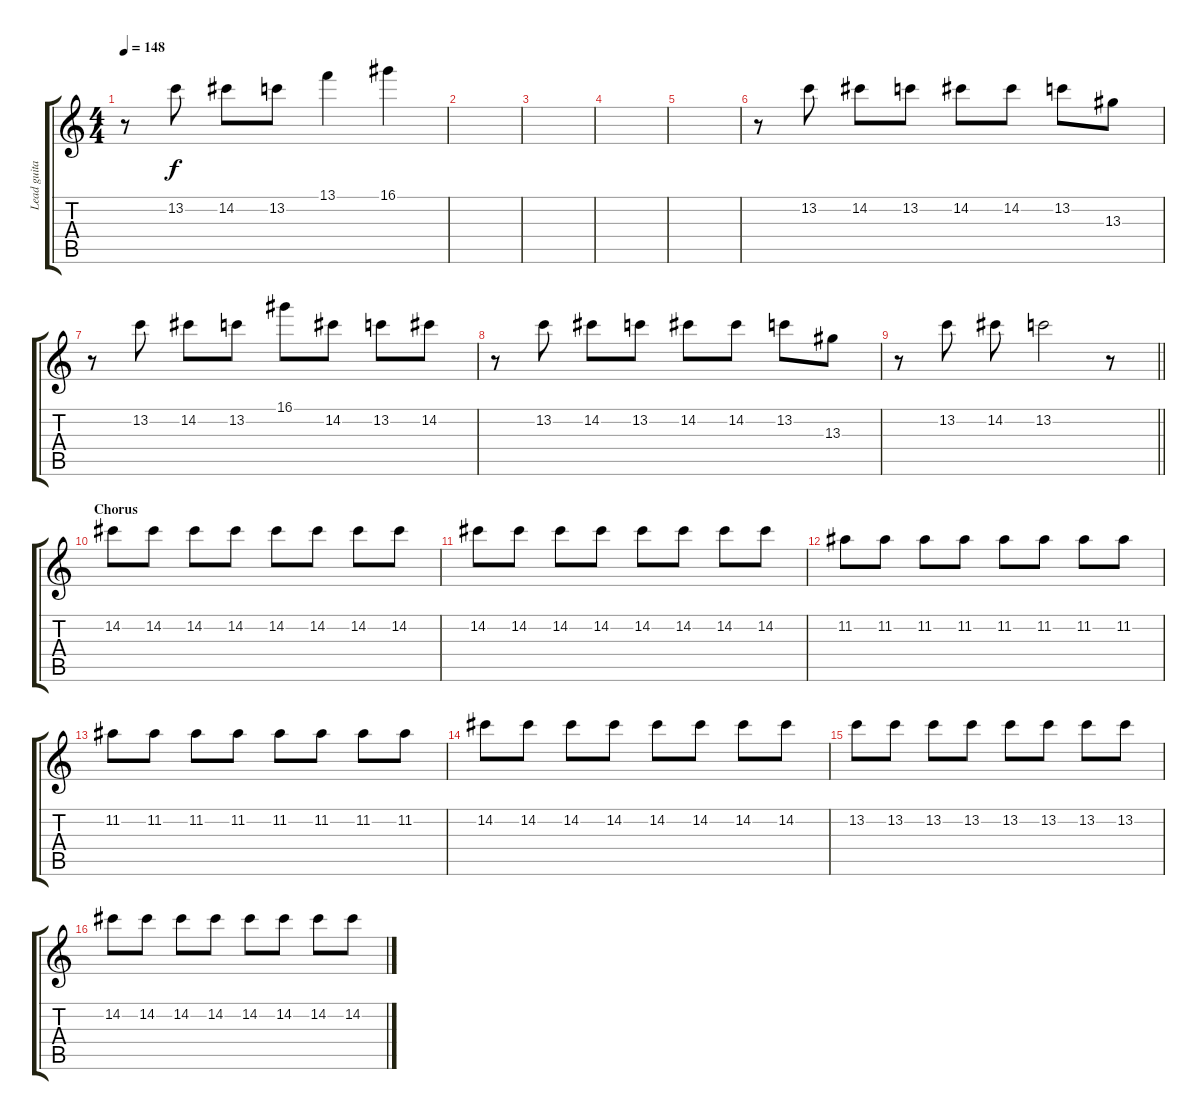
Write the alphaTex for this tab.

\track ("Lead guitar" "Lead guita") {instrument distortionguitar}
\staff {score tabs}
\tuning (E4 B3 G3 D3 A2 D2) {hide}
\ts (4 4)
\tempo 148
\clef g2
\ks c
r.8{dy f} 13.2.8 14.2.8 13.2.8 13.1.4 16.1.4 |
|
|
|
|
r.8 13.2.8 14.2.8 13.2.8 14.2.8 14.2.8 13.2.8 13.3.8 |
r.8 13.2.8 14.2.8 13.2.8 16.1.8 14.2.8 13.2.8 14.2.8 |
r.8 13.2.8 14.2.8 13.2.8 14.2.8 14.2.8 13.2.8 13.3.8 |
\barLineRight lightlight
r.8 13.2.8 14.2.8 13.2.2 r.8 |
\section ("" "Chorus")
14.2.8{volume 10} 14.2.8 14.2.8 14.2.8 14.2.8 14.2.8 14.2.8 14.2.8 |
14.2.8 14.2.8 14.2.8 14.2.8 14.2.8 14.2.8 14.2.8 14.2.8 |
11.2.8 11.2.8 11.2.8 11.2.8 11.2.8 11.2.8 11.2.8 11.2.8 |
11.2.8 11.2.8 11.2.8 11.2.8 11.2.8 11.2.8 11.2.8 11.2.8 |
14.2.8 14.2.8 14.2.8 14.2.8 14.2.8 14.2.8 14.2.8 14.2.8 |
13.2.8 13.2.8 13.2.8 13.2.8 13.2.8 13.2.8 13.2.8 13.2.8 |
14.2.8 14.2.8 14.2.8 14.2.8 14.2.8 14.2.8 14.2.8 14.2.8
